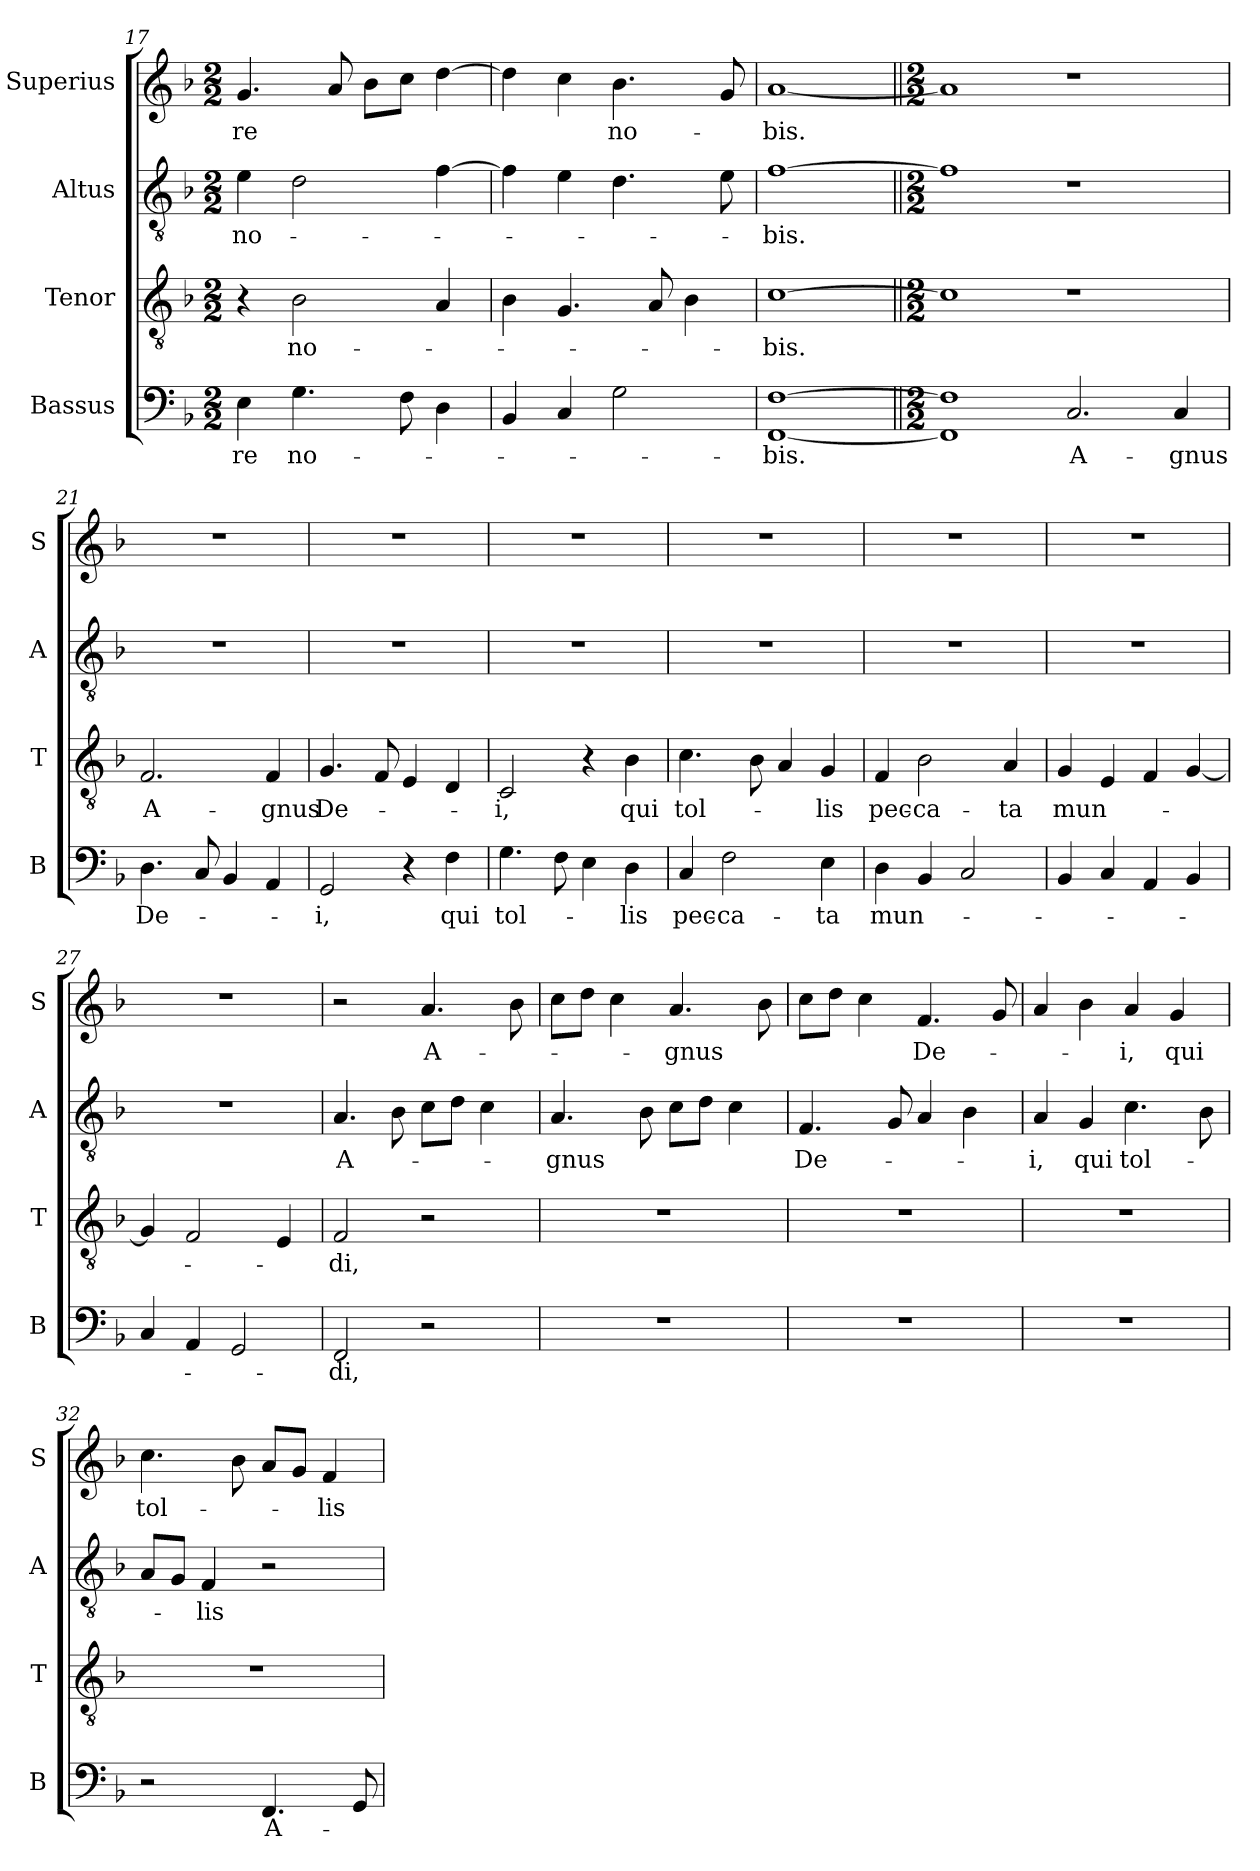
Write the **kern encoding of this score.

**kern	**text	**kern	**text	**kern	**text	**kern	**text
*part4	*part4	*part3	*part3	*part2	*part2	*part1	*part1
*staff4	*staff4	*staff3	*staff3	*staff2	*staff2	*staff1	*staff1
*I"Bassus	*	*I"Tenor	*	*I"Altus	*	*I"Superius	*
*I'B	*	*I'T	*	*I'A	*	*I'S	*
*clefF4	*	*clefGv2	*	*clefGv2	*	*clefG2	*
*k[b-]	*	*k[b-]	*	*k[b-]	*	*k[b-]	*
*M2/2	*	*M2/2	*	*M2/2	*	*M2/2	*
=17	=17	=17	=17	=17	=17	=17	=17
!	!LO:LY:i	!	!	!	!LO:LY:i	!	!
4E	-re	4r	.	4e	no-	4.g	-re
!	!LO:LY:i	!	!LO:LY:i	!	!	!	!
4.G	no-	2B-	no-	2d	.	.	.
.	.	.	.	.	.	8a	.
.	.	.	.	.	.	8b-L	.
8F	.	.	.	.	.	8ccJ	.
4D	.	4A	.	[4f	.	[4dd	.
=18	=18	=18	=18	=18	=18	=18	=18
4BB-	.	4B-	.	4f]	.	4dd]	.
4C	.	4.G	.	4e	.	4cc	.
2G	.	.	.	4.d	.	4.b-	no-
.	.	8A	.	.	.	.	.
.	.	4B-	.	.	.	.	.
.	.	.	.	8e	.	8g	.
=19	=19	=19	=19	=19	=19	=19	=19
!	!LO:LY:i	!	!LO:LY:i	!	!LO:LY:i	!	!
[1FF [1F	-bis.	[1c	-bis.	[1f	-bis.	[1a	-bis.
=20||	=20||	=20||	=20||	=20||	=20||	=20||	=20||
*M2/2	*	*M2/2	*	*M2/2	*	*M2/2	*
1FF] 1F]	.	1c]	.	1f]	.	1a]	.
2.C	A-	1r	.	1r	.	1r	.
4C	-gnus	.	.	.	.	.	.
=21	=21	=21	=21	=21	=21	=21	=21
4.D	De-	2.F	A-	1r	.	1r	.
8C	.	.	.	.	.	.	.
4BB-	.	.	.	.	.	.	.
4AA	.	4F	-gnus	.	.	.	.
=22	=22	=22	=22	=22	=22	=22	=22
2GG	-i,	4.G	De-	1r	.	1r	.
.	.	8F	.	.	.	.	.
4r	.	4E	.	.	.	.	.
!	!LO:LY:i	!	!	!	!	!	!
4F	qui	4D	.	.	.	.	.
=23	=23	=23	=23	=23	=23	=23	=23
!	!LO:LY:i	!	!	!	!	!	!
4.G	tol-	2C	-i,	1r	.	1r	.
8F	.	.	.	.	.	.	.
4E	.	4r	.	.	.	.	.
!	!LO:LY:i	!	!LO:LY:i	!	!	!	!
4D	-lis	4B-	qui	.	.	.	.
=24	=24	=24	=24	=24	=24	=24	=24
!	!LO:LY:i	!	!LO:LY:i	!	!	!	!
4C	pec-	4.c	tol-	1r	.	1r	.
!	!LO:LY:i	!	!	!	!	!	!
2F	-ca-	.	.	.	.	.	.
.	.	8B-	.	.	.	.	.
.	.	4A	.	.	.	.	.
!	!LO:LY:i	!	!LO:LY:i	!	!	!	!
4E	-ta	4G	-lis	.	.	.	.
=25	=25	=25	=25	=25	=25	=25	=25
!	!LO:LY:i	!	!LO:LY:i	!	!	!	!
4D	mun-	4F	pec-	1r	.	1r	.
!	!	!	!LO:LY:i	!	!	!	!
4BB-	.	2B-	-ca-	.	.	.	.
2C	.	.	.	.	.	.	.
!	!	!	!LO:LY:i	!	!	!	!
.	.	4A	-ta	.	.	.	.
=26	=26	=26	=26	=26	=26	=26	=26
!	!	!	!LO:LY:i	!	!	!	!
4BB-	.	4G	mun-	1r	.	1r	.
4C	.	4E	.	.	.	.	.
4AA	.	4F	.	.	.	.	.
4BB-	.	[4G	.	.	.	.	.
=27	=27	=27	=27	=27	=27	=27	=27
4C	.	4G]	.	1r	.	1r	.
4AA	.	2F	.	.	.	.	.
2GG	.	.	.	.	.	.	.
.	.	4E	.	.	.	.	.
=28	=28	=28	=28	=28	=28	=28	=28
!	!LO:LY:i	!	!LO:LY:i	!	!	!	!
2FF	-di,	2F	-di,	4.A	A-	2r	.
.	.	.	.	8B-	.	.	.
2r	.	2r	.	8cL	.	4.a	A-
.	.	.	.	8dJ	.	.	.
.	.	.	.	4c	.	.	.
.	.	.	.	.	.	8b-	.
=29	=29	=29	=29	=29	=29	=29	=29
1r	.	1r	.	4.A	-gnus	8ccL	.
.	.	.	.	.	.	8ddJ	.
.	.	.	.	.	.	4cc	.
.	.	.	.	8B-	.	.	.
.	.	.	.	8cL	.	4.a	-gnus
.	.	.	.	8dJ	.	.	.
.	.	.	.	4c	.	.	.
.	.	.	.	.	.	8b-	.
=30	=30	=30	=30	=30	=30	=30	=30
1r	.	1r	.	4.F	De-	8ccL	.
.	.	.	.	.	.	8ddJ	.
.	.	.	.	.	.	4cc	.
.	.	.	.	8G	.	.	.
.	.	.	.	4A	.	4.f	De-
.	.	.	.	4B-	.	.	.
.	.	.	.	.	.	8g	.
=31	=31	=31	=31	=31	=31	=31	=31
1r	.	1r	.	4A	-i,	4a	.
!	!	!	!	!	!LO:LY:i	!	!
.	.	.	.	4G	qui	4b-	.
!	!	!	!	!	!LO:LY:i	!	!
.	.	.	.	4.c	tol-	4a	-i,
!	!	!	!	!	!	!	!LO:LY:i
.	.	.	.	.	.	4g	qui
.	.	.	.	8B-	.	.	.
=32	=32	=32	=32	=32	=32	=32	=32
!	!	!	!	!	!	!	!LO:LY:i
2r	.	1r	.	8AL	.	4.cc	tol-
.	.	.	.	8GJ	.	.	.
!	!	!	!	!	!LO:LY:i	!	!
.	.	.	.	4F	-lis	.	.
.	.	.	.	.	.	8b-	.
!	!LO:LY:i	!	!	!	!	!	!
4.FF	A-	.	.	2r	.	8aL	.
.	.	.	.	.	.	8gJ	.
!	!	!	!	!	!	!	!LO:LY:i
.	.	.	.	.	.	4f	-lis
8GG	.	.	.	.	.	.	.
=	=	=	=	=	=	=	=
*-	*-	*-	*-	*-	*-	*-	*-
